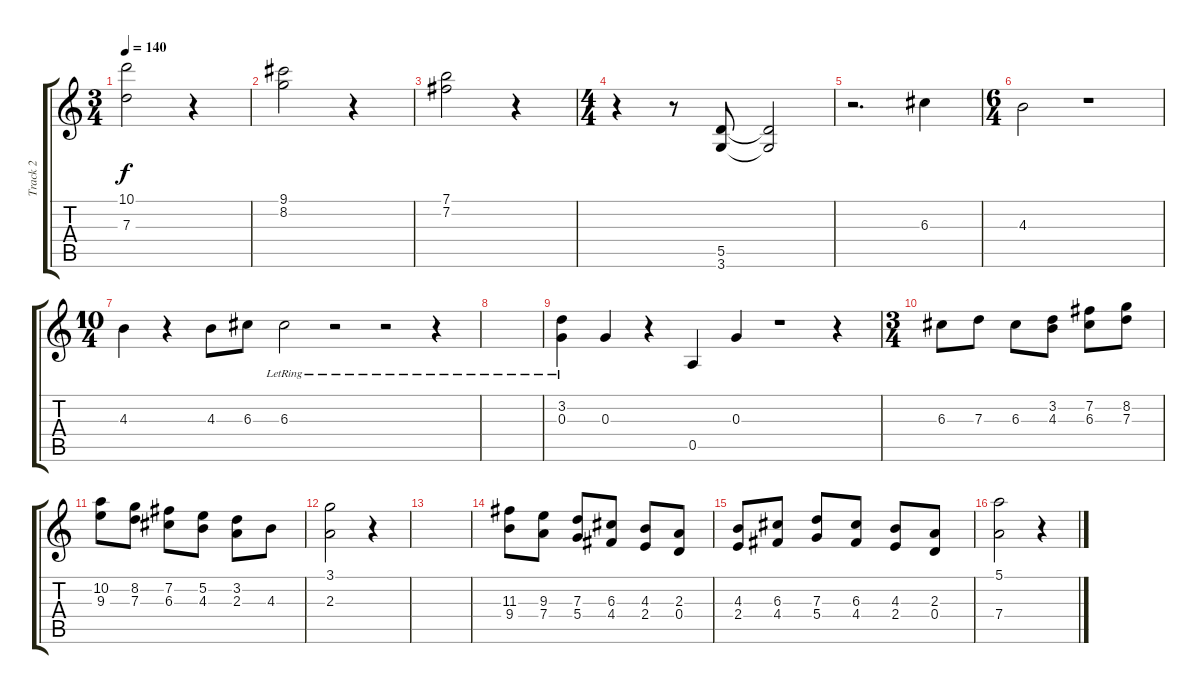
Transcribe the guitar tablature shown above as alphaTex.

\track ("Track 2" "Track 2") {instrument acousticguitarsteel}
\staff {score tabs}
\tuning (E4 B3 G3 D3 A2 E2) {hide}
\ts (3 4)
\tempo 140
\clef g2
\ks c
(10.1 7.3).2{dy f} r.4 |
(9.1 8.2).2 r.4 |
(7.1 7.2).2 r.4 |
\ts (4 4)
r.4 r.8 (5.5 3.6).8 (5.5{t} 3.6{t}).2 |
r.2{d} 6.3.4 |
\ts (6 4)
4.3.2 r.1 |
\ts (10 4)
4.3.4 r.4 4.3.8 6.3.8 6.3{lr}.2 r.2 r.2 r.4 |
|
(3.2{lr} 0.3{lr}).4 0.3.4 r.4 0.5.4 0.3.4 r.1 r.4 |
\ts (3 4)
6.3.8 7.3.8 6.3.8 (3.2 4.3).8 (7.2 6.3).8 (8.2 7.3).8 |
(10.2 9.3).8 (8.2 7.3).8 (7.2 6.3).8 (5.2 4.3).8 (3.2 2.3).8 4.3.8 |
(3.1 2.3).2 r.4 |
|
(11.3 9.4).8 (9.3 7.4).8 (7.3 5.4).8 (6.3 4.4).8 (4.3 2.4).8 (2.3 0.4).8 |
(4.3 2.4).8 (6.3 4.4).8 (7.3 5.4).8 (6.3 4.4).8 (4.3 2.4).8 (2.3 0.4).8 |
(5.1 7.4).2 r.4
